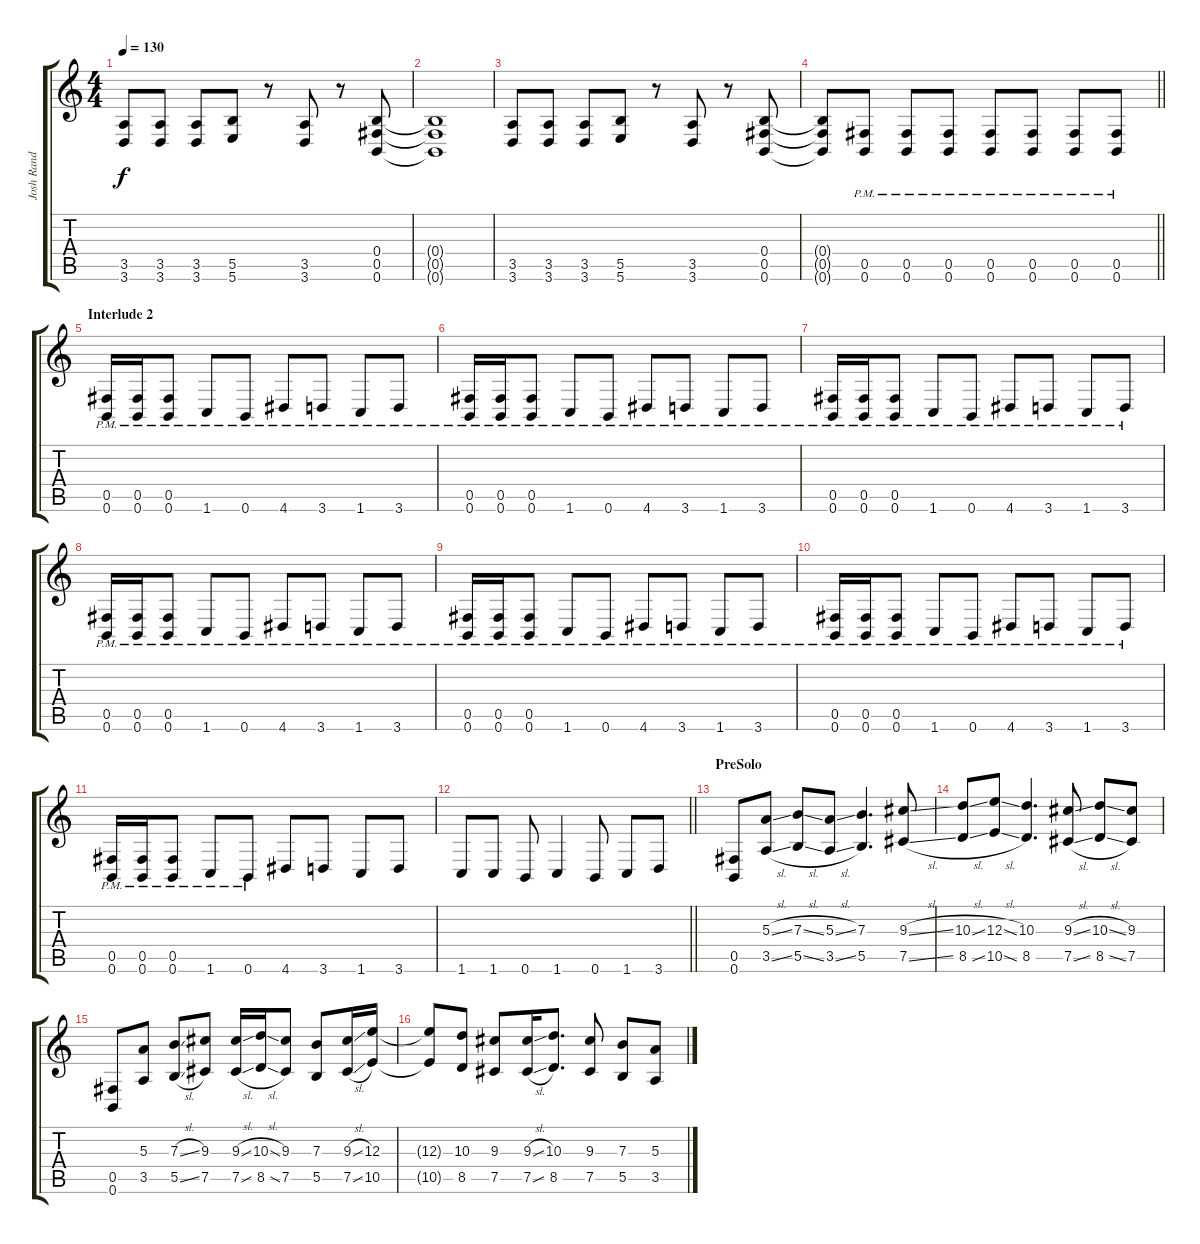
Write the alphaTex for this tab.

\track ("Josh Rand" "Josh Rand") {instrument distortionguitar}
\staff {score tabs}
\tuning (Db4 Ab3 E3 B2 Gb2 B1) {hide}
\ts (4 4)
\tempo 130
\clef g2
\ks c
(3.5 3.6).8{dy f} (3.5 3.6).8 (3.5 3.6).8 (5.5 5.6).8 r.8 (3.5 3.6).8 r.8 (0.4 0.5 0.6).8 |
(0.4{t} 0.5{t} 0.6{t}).1 |
(3.5 3.6).8 (3.5 3.6).8 (3.5 3.6).8 (5.5 5.6).8 r.8 (3.5 3.6).8 r.8 (0.4 0.5 0.6).8 |
\barLineRight lightlight
(0.4{t} 0.5{t} 0.6{t}).8 (0.5{pm} 0.6{pm}).8 (0.5{pm} 0.6{pm}).8 (0.5{pm} 0.6{pm}).8 (0.5{pm} 0.6{pm}).8 (0.5{pm} 0.6{pm}).8 (0.5{pm} 0.6{pm}).8 (0.5{pm} 0.6{pm}).8 |
\section ("" "Interlude 2")
(0.5{pm} 0.6{pm}).16 (0.5{pm} 0.6{pm}).16 (0.5{pm} 0.6{pm}).8 1.6{pm}.8 0.6{pm}.8 4.6{pm}.8 3.6{pm}.8 1.6{pm}.8 3.6{pm}.8 |
(0.5{pm} 0.6{pm}).16 (0.5{pm} 0.6{pm}).16 (0.5{pm} 0.6{pm}).8 1.6{pm}.8 0.6{pm}.8 4.6{pm}.8 3.6{pm}.8 1.6{pm}.8 3.6{pm}.8 |
(0.5{pm} 0.6{pm}).16 (0.5{pm} 0.6{pm}).16 (0.5{pm} 0.6{pm}).8 1.6{pm}.8 0.6{pm}.8 4.6{pm}.8 3.6{pm}.8 1.6{pm}.8 3.6{pm}.8 |
(0.5{pm} 0.6{pm}).16 (0.5{pm} 0.6{pm}).16 (0.5{pm} 0.6{pm}).8 1.6{pm}.8 0.6{pm}.8 4.6{pm}.8 3.6{pm}.8 1.6{pm}.8 3.6{pm}.8 |
(0.5{pm} 0.6{pm}).16 (0.5{pm} 0.6{pm}).16 (0.5{pm} 0.6{pm}).8 1.6{pm}.8 0.6{pm}.8 4.6{pm}.8 3.6{pm}.8 1.6{pm}.8 3.6{pm}.8 |
(0.5{pm} 0.6{pm}).16 (0.5{pm} 0.6{pm}).16 (0.5{pm} 0.6{pm}).8 1.6{pm}.8 0.6{pm}.8 4.6{pm}.8 3.6{pm}.8 1.6{pm}.8 3.6{pm}.8 |
(0.5{pm} 0.6{pm}).16 (0.5{pm} 0.6{pm}).16 (0.5{pm} 0.6{pm}).8 1.6{pm}.8 0.6{pm}.8 4.6.8 3.6.8 1.6.8 3.6.8 |
\barLineRight lightlight
1.6.8 1.6.8 0.6.8 1.6.4 0.6.8 1.6.8 3.6.8 |
\section ("" "PreSolo")
(0.5 0.6).8 (5.3{sl} 3.5{sl}).8 (7.3{sl} 5.5{sl}).8 (5.3{sl} 3.5{sl}).8 (7.3 5.5).4{d} (9.3{sl} 7.5{sl}).8 |
(10.3{sl} 8.5{sl}).8 (12.3{sl} 10.5{sl}).8 (10.3 8.5).4{d} (9.3{sl} 7.5{sl}).8 (10.3{sl} 8.5{sl}).8 (9.3 7.5).8 |
(0.5 0.6).8 (5.3 3.5).8 (7.3{sl} 5.5{sl}).8 (9.3 7.5).8 (9.3{sl} 7.5{sl}).16 (10.3{sl} 8.5{sl}).16 (9.3 7.5).8 (7.3 5.5).8 (9.3{sl} 7.5{sl}).16 (12.3 10.5).16 |
(12.3{t} 10.5{t}).8 (10.3 8.5).8 (9.3 7.5).8 (9.3{sl} 7.5{sl}).16 (10.3 8.5).8{d} (9.3 7.5).8 (7.3 5.5).8 (5.3 3.5).8
